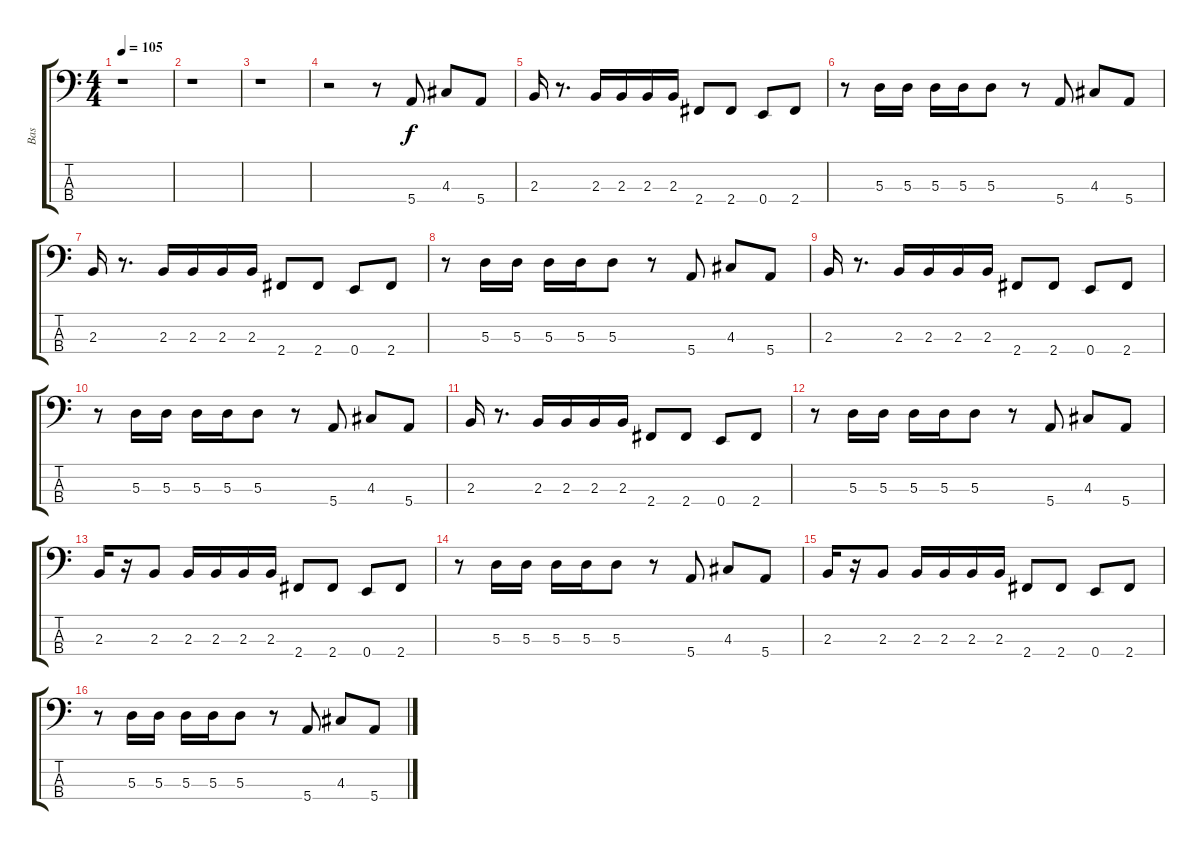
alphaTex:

\track ("Bas" "Bas") {instrument electricbasspick}
\staff {score tabs}
\tuning (G2 D2 A1 E1) {hide}
\ts (4 4)
\tempo 105
\clef f4
\ks c
r.1{dy f} |
r.1 |
r.1 |
r.2 r.8 5.4.8 4.3.8 5.4.8 |
2.3.16 r.8{d} 2.3.16 2.3.16 2.3.16 2.3.16 2.4.8 2.4.8 0.4.8 2.4.8 |
r.8 5.3.16 5.3.16 5.3.16 5.3.16 5.3.8 r.8 5.4.8 4.3.8 5.4.8 |
2.3.16 r.8{d} 2.3.16 2.3.16 2.3.16 2.3.16 2.4.8 2.4.8 0.4.8 2.4.8 |
r.8 5.3.16 5.3.16 5.3.16 5.3.16 5.3.8 r.8 5.4.8 4.3.8 5.4.8 |
2.3.16 r.8{d} 2.3.16 2.3.16 2.3.16 2.3.16 2.4.8 2.4.8 0.4.8 2.4.8 |
r.8 5.3.16 5.3.16 5.3.16 5.3.16 5.3.8 r.8 5.4.8 4.3.8 5.4.8 |
2.3.16 r.8{d} 2.3.16 2.3.16 2.3.16 2.3.16 2.4.8 2.4.8 0.4.8 2.4.8 |
r.8 5.3.16 5.3.16 5.3.16 5.3.16 5.3.8 r.8 5.4.8 4.3.8 5.4.8 |
2.3.16 r.16 2.3.8 2.3.16 2.3.16 2.3.16 2.3.16 2.4.8 2.4.8 0.4.8 2.4.8 |
r.8 5.3.16 5.3.16 5.3.16 5.3.16 5.3.8 r.8 5.4.8 4.3.8 5.4.8 |
2.3.16 r.16 2.3.8 2.3.16 2.3.16 2.3.16 2.3.16 2.4.8 2.4.8 0.4.8 2.4.8 |
r.8 5.3.16 5.3.16 5.3.16 5.3.16 5.3.8 r.8 5.4.8 4.3.8 5.4.8
